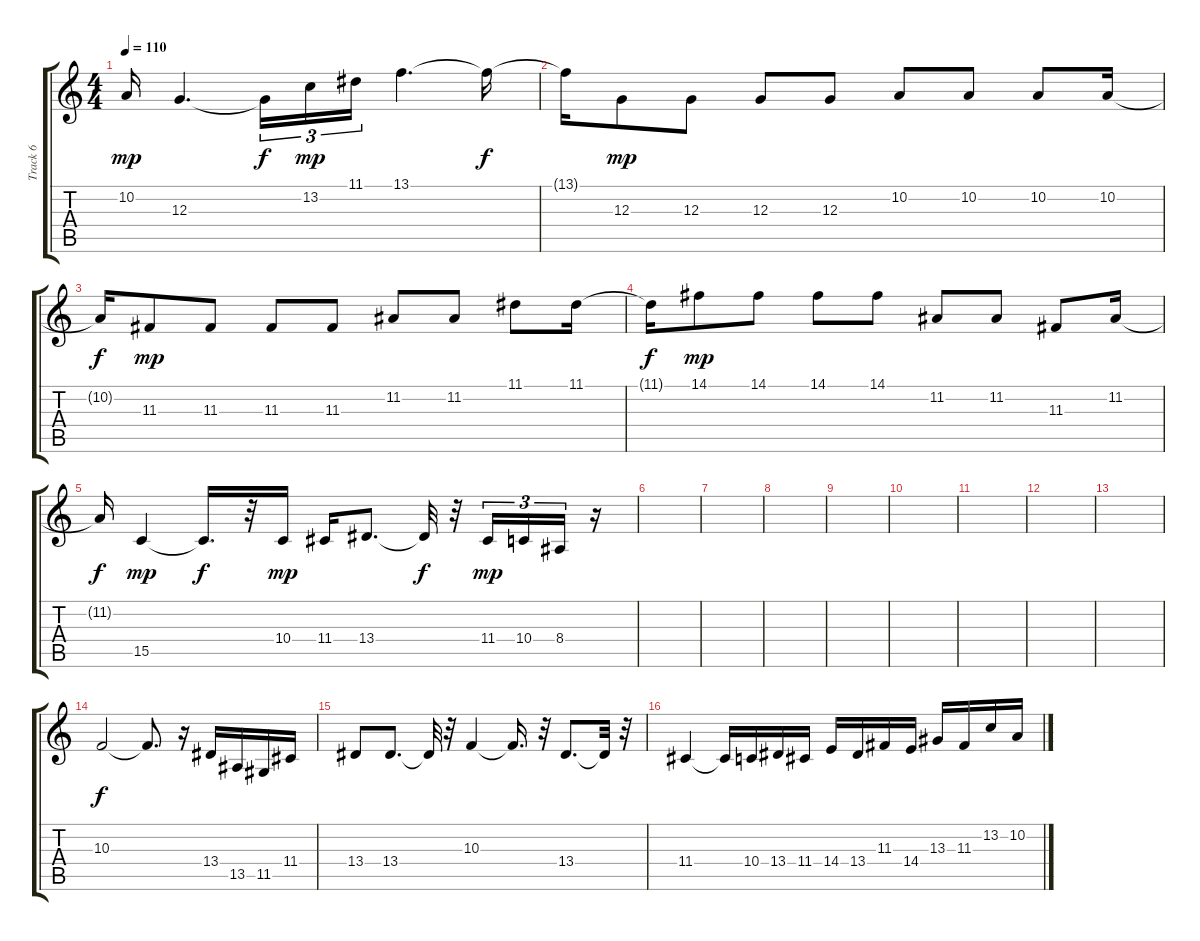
\track ("Track 6" "Track 6") {instrument drawbarorgan}
\staff {score tabs}
\tuning (E4 B3 G3 D3 A2 E2) {hide}
\ts (4 4)
\tempo 110
\clef g2
\ks c
10.2.16{dy mp} 12.3.4{d} 12.3{t}.16{tu (3 2) dy f} 13.2.16{tu (3 2) dy mp} 11.1.16{tu (3 2)} 13.1.4{d} 13.1{t}.16{dy f} |
13.1{t}.16 12.3.8{dy mp} 12.3.8 12.3.8 12.3.8 10.2.8 10.2.8 10.2.8 10.2.16 |
10.2{t}.16{dy f} 11.3.8{dy mp} 11.3.8 11.3.8 11.3.8 11.2.8 11.2.8 11.1.8 11.1.16 |
11.1{t}.16{dy f} 14.1.8{dy mp} 14.1.8 14.1.8 14.1.8 11.2.8 11.2.8 11.3.8 11.2.16 |
11.2{t}.16{dy f} 15.5.4{dy mp} 15.5{t}.16{d dy f} r.32 10.4.16{dy mp} 11.4.16 13.4.8{d} 13.4{t}.32{dy f} r.32 11.4.16{tu (3 2) dy mp} 10.4.16{tu (3 2)} 8.4.16{tu (3 2)} r.16 |
|
|
|
|
|
|
|
|
10.3.2{dy f instrument brasssection} 10.3{t}.8{d} r.16 13.4.16 13.5.16 11.5.16 11.4.16 |
13.4.8 13.4.8{d} 13.4{t}.32 r.32 10.3.4 10.3{t}.16{d} r.32 13.4.8{d} 13.4{t}.32 r.32 |
11.4.4 11.4{t}.16 10.4.16 13.4.16 11.4.16 14.4.16 13.4.16 11.3.16 14.4.16 13.3.16 11.3.16 13.2.16 10.2.16
